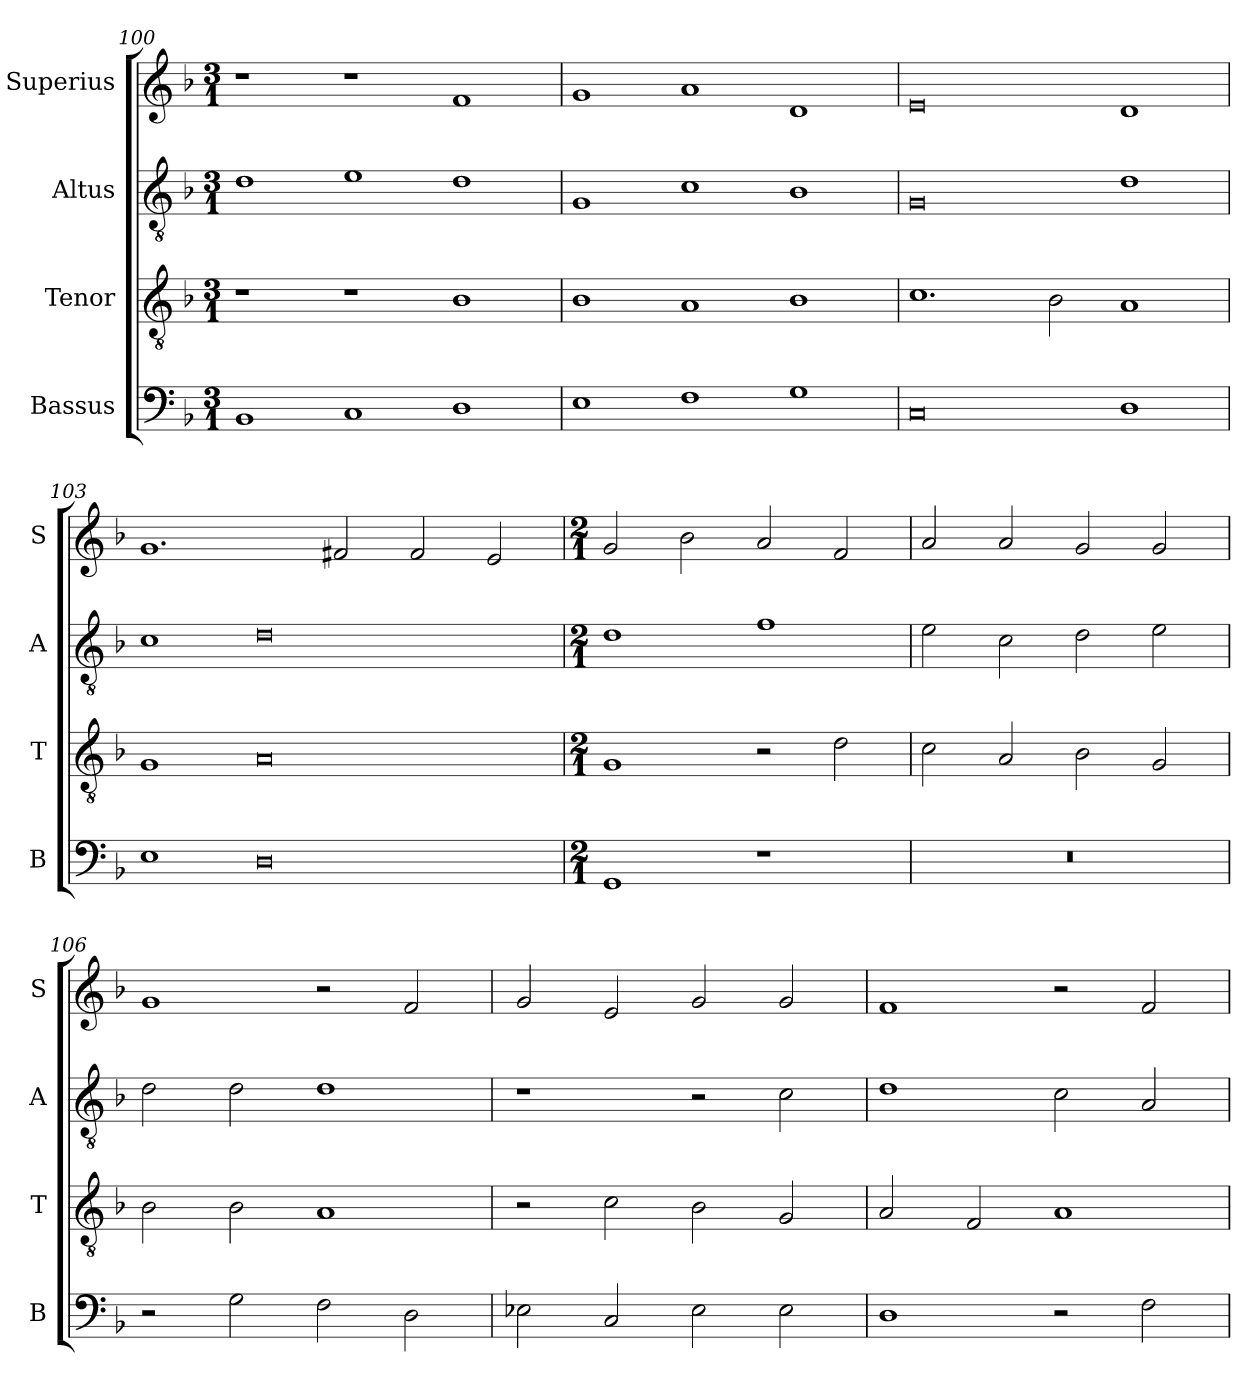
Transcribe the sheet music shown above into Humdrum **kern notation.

**kern	**kern	**kern	**kern
*part4	*part3	*part2	*part1
*staff4	*staff3	*staff2	*staff1
*I"Bassus	*I"Tenor	*I"Altus	*I"Superius
*I'B	*I'T	*I'A	*I'S
*clefF4	*clefGv2	*clefGv2	*clefG2
*k[b-]	*k[b-]	*k[b-]	*k[b-]
*M3/1	*M3/1	*M3/1	*M3/1
=100	=100	=100	=100
1BB-	1r	1d	1r
1C	1r	1e	1r
1D	1B-	1d	1f
=101	=101	=101	=101
1E	1B-	1G	1g
1F	1A	1c	1a
1G	1B-	1B-	1d
=102	=102	=102	=102
0C	1.c	0G	0e
.	2B-\	.	.
1D	1A	1d	1d
=103	=103	=103	=103
1E	1G	1c	1.g
0D	0A	0d	.
.	.	.	2f#X/
.	.	.	2f#/
.	.	.	2e/
=104	=104	=104	=104
*M2/1	*M2/1	*M2/1	*M2/1
1GG	1G	1d	2g/
.	.	.	2b-\
1r	2r	1f	2a/
.	2d\	.	2f/
=105	=105	=105	=105
0r	2c\	2e\	2a/
.	2A/	2c\	2a/
.	2B-\	2d\	2g/
.	2G/	2e\	2g/
=106	=106	=106	=106
2r	2B-\	2d\	1g
2G\	2B-\	2d\	.
2F\	1A	1d	2r
2D\	.	.	2f/
=107	=107	=107	=107
2E-X\	2r	1r	2g/
2C/	2c\	.	2e/
2E-\	2B-\	2r	2g/
2E-\	2G/	2c\	2g/
=108	=108	=108	=108
1D	2A/	1d	1f
.	2F/	.	.
2r	1A	2c\	2r
2F\	.	2A/	2f/
=	=	=	=
*-	*-	*-	*-
